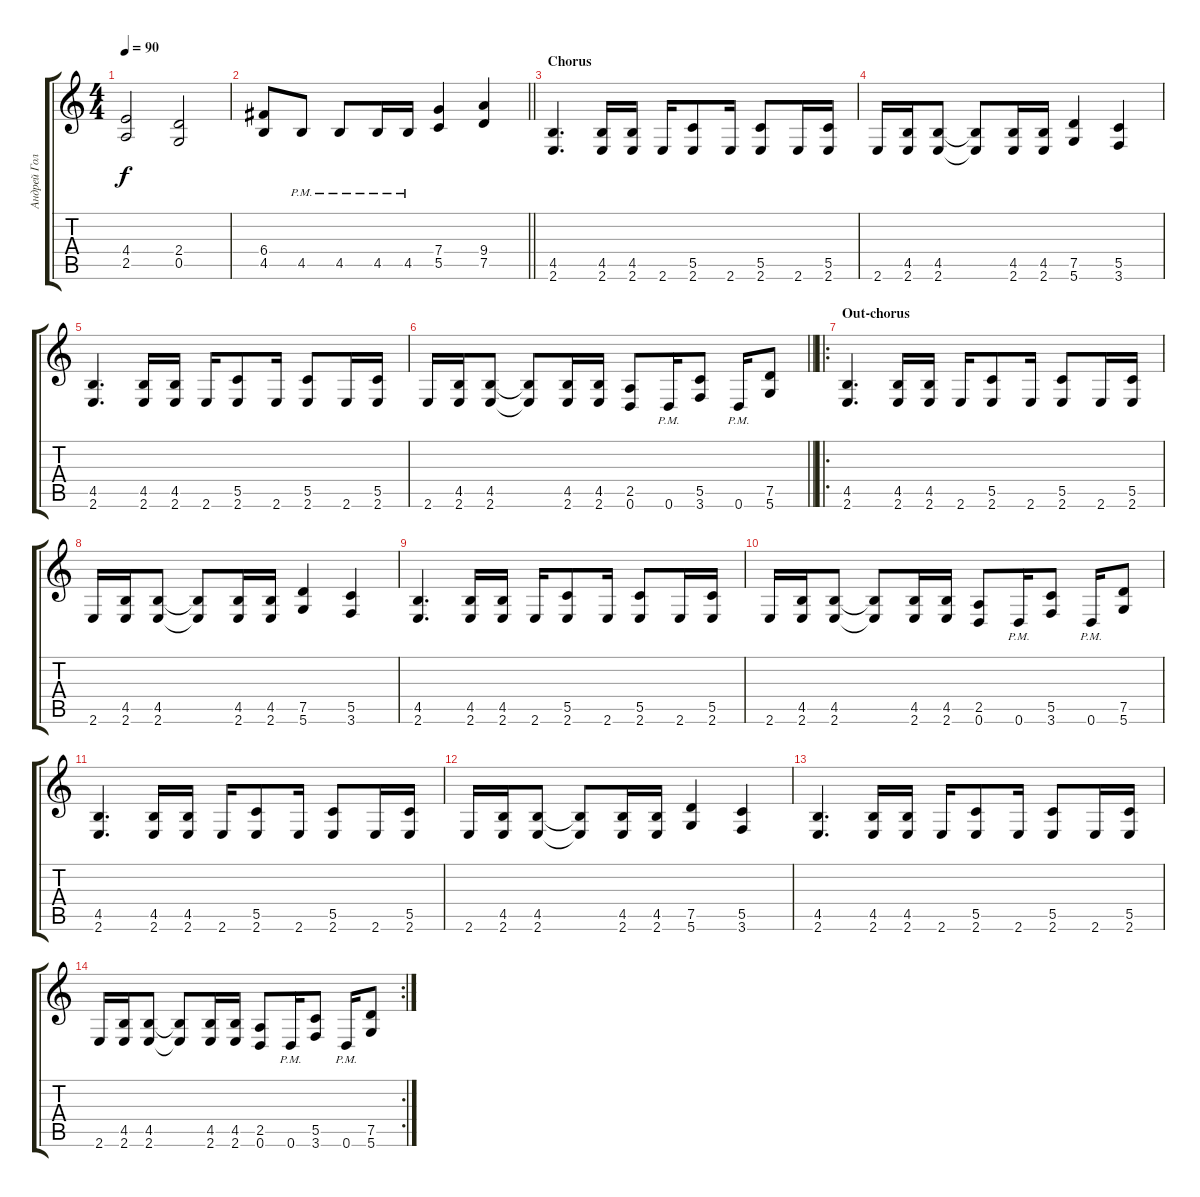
\track ("Андрей Голованов" "Андрей Гол") {instrument distortionguitar}
\staff {score tabs}
\tuning (D4 A3 F3 C3 G2 D2) {hide}
\ts (4 4)
\tempo 90
\clef g2
\ks c
(4.4 2.5).2{dy f} (2.4 0.5).2 |
\barLineRight lightlight
(6.4 4.5).8 4.5{pm}.8 4.5{pm}.8 4.5{pm}.16 4.5{pm}.16 (7.4 5.5).4 (9.4 7.5).4 |
\section ("" "Chorus")
(4.5 2.6).4{d} (4.5 2.6).16 (4.5 2.6).16 2.6.16 (5.5 2.6).8 2.6.16 (5.5 2.6).8 2.6.16 (5.5 2.6).16 |
2.6.16 (4.5 2.6).16 (4.5 2.6).8 (4.5{t} 2.6{t}).8 (4.5 2.6).16 (4.5 2.6).16 (7.5 5.6).4 (5.5 3.6).4 |
(4.5 2.6).4{d} (4.5 2.6).16 (4.5 2.6).16 2.6.16 (5.5 2.6).8 2.6.16 (5.5 2.6).8 2.6.16 (5.5 2.6).16 |
\barLineRight lightlight
2.6.16 (4.5 2.6).16 (4.5 2.6).8 (4.5{t} 2.6{t}).8 (4.5 2.6).16 (4.5 2.6).16 (2.5 0.6).8 0.6{pm}.16 (5.5 3.6).8 0.6{pm}.16 (7.5 5.6).8 |
\ro
\section ("" "Out-chorus")
(4.5 2.6).4{d} (4.5 2.6).16 (4.5 2.6).16 2.6.16 (5.5 2.6).8 2.6.16 (5.5 2.6).8 2.6.16 (5.5 2.6).16 |
2.6.16 (4.5 2.6).16 (4.5 2.6).8 (4.5{t} 2.6{t}).8 (4.5 2.6).16 (4.5 2.6).16 (7.5 5.6).4 (5.5 3.6).4 |
(4.5 2.6).4{d} (4.5 2.6).16 (4.5 2.6).16 2.6.16 (5.5 2.6).8 2.6.16 (5.5 2.6).8 2.6.16 (5.5 2.6).16 |
2.6.16 (4.5 2.6).16 (4.5 2.6).8 (4.5{t} 2.6{t}).8 (4.5 2.6).16 (4.5 2.6).16 (2.5 0.6).8 0.6{pm}.16 (5.5 3.6).8 0.6{pm}.16 (7.5 5.6).8 |
(4.5 2.6).4{d} (4.5 2.6).16 (4.5 2.6).16 2.6.16 (5.5 2.6).8 2.6.16 (5.5 2.6).8 2.6.16 (5.5 2.6).16 |
2.6.16 (4.5 2.6).16 (4.5 2.6).8 (4.5{t} 2.6{t}).8 (4.5 2.6).16 (4.5 2.6).16 (7.5 5.6).4 (5.5 3.6).4 |
(4.5 2.6).4{d} (4.5 2.6).16 (4.5 2.6).16 2.6.16 (5.5 2.6).8 2.6.16 (5.5 2.6).8 2.6.16 (5.5 2.6).16 |
\rc 2
2.6.16 (4.5 2.6).16 (4.5 2.6).8 (4.5{t} 2.6{t}).8 (4.5 2.6).16 (4.5 2.6).16 (2.5 0.6).8 0.6{pm}.16 (5.5 3.6).8 0.6{pm}.16 (7.5 5.6).8
